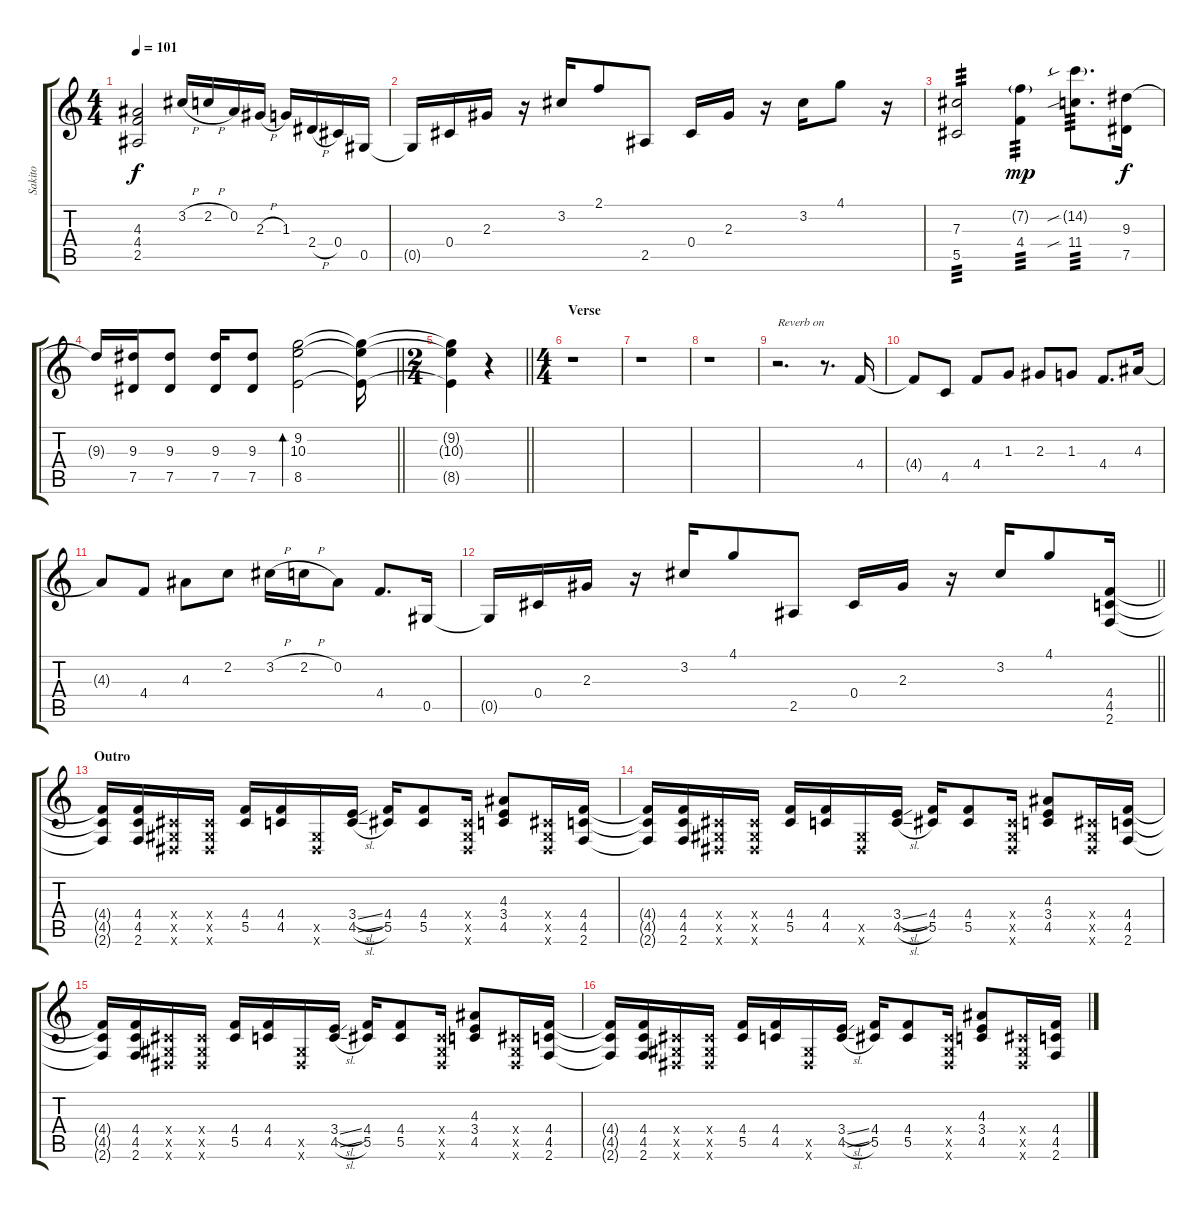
\track ("Sakito" "Sakito") {instrument overdrivenguitar}
\staff {score tabs}
\tuning (Eb4 Bb3 Gb3 Db3 Ab2 Eb2) {hide}
\ts (4 4)
\tempo 101
\clef g2
\ks c
(4.3 4.4 2.5).2{dy f} 3.2{h}.16 2.2{h}.16 0.2.16 2.3{h}.16 1.3.16 2.4{h}.16 0.4.16 0.5.16 |
0.5{t}.16 0.4.16 2.3.16 r.16 3.2.16 2.1.8 2.5.8 0.4.16 2.3.16 r.16 3.2.16 4.1.8 r.16 |
(7.3 5.5).2{tp 3} (7.2{g} 4.4).4{tp 3 dy mp} (14.2{sib g} 11.4{sib}).8{d tp 3} (9.3 7.5).16{dy f} |
\barLineRight lightlight
9.3{t}.16 (9.3 7.5).16 (9.3 7.5).8 (9.3 7.5).16 (9.3 7.5).8 (9.2 10.3 8.5).2{bd 240} (9.2{t} 10.3{t} 8.5{t}).16 |
\ts (2 4)
\barLineRight lightlight
(9.2{t} 10.3{t} 8.5{t}).4 r.4 |
\ts (4 4)
\section ("" "Verse")
r.1 |
r.1 |
r.1 |
r.2{d txt "Reverb on"} r.8{d} 4.4.16{instrument electricguitarclean} |
4.4{t}.8 4.5.8 4.4.8 1.3.8 2.3.8 1.3.8 4.4.8{d} 4.3.16 |
4.3{t}.8 4.4.8 4.3.8 2.2.8 3.2{h}.16 2.2{h}.16 0.2.8 4.4.8{d} 0.5.16 |
\barLineRight lightlight
0.5{t}.16 0.4.16 2.3.16 r.16 3.2.16 4.1.8 2.5.8 0.4.16 2.3.16 r.16 3.2.16 4.1.8 (4.4 4.5 2.6).16{instrument overdrivenguitar} |
\section ("" "Outro")
(4.4{t} 4.5{t} 2.6{t}).16 (4.4 4.5 2.6).16 (0.4{x} 0.5{x} 0.6{x}).16 (0.4{x} 0.5{x} 0.6{x}).16 (4.4 5.5).16 (4.4 4.5).16 (0.5{x} 0.6{x}).16 (3.4{sl} 4.5{sl}).16 (4.4 5.5).16 (4.4 5.5).8 (0.4{x} 0.5{x} 0.6{x}).16 (4.3 3.4 4.5).8 (0.4{x} 0.5{x} 0.6{x}).16 (4.4 4.5 2.6).16 |
(4.4{t} 4.5{t} 2.6{t}).16 (4.4 4.5 2.6).16 (0.4{x} 0.5{x} 0.6{x}).16 (0.4{x} 0.5{x} 0.6{x}).16 (4.4 5.5).16 (4.4 4.5).16 (0.5{x} 0.6{x}).16 (3.4{sl} 4.5{sl}).16 (4.4 5.5).16 (4.4 5.5).8 (0.4{x} 0.5{x} 0.6{x}).16 (4.3 3.4 4.5).8 (0.4{x} 0.5{x} 0.6{x}).16 (4.4 4.5 2.6).16 |
(4.4{t} 4.5{t} 2.6{t}).16 (4.4 4.5 2.6).16 (0.4{x} 0.5{x} 0.6{x}).16 (0.4{x} 0.5{x} 0.6{x}).16 (4.4 5.5).16 (4.4 4.5).16 (0.5{x} 0.6{x}).16 (3.4{sl} 4.5{sl}).16 (4.4 5.5).16 (4.4 5.5).8 (0.4{x} 0.5{x} 0.6{x}).16 (4.3 3.4 4.5).8 (0.4{x} 0.5{x} 0.6{x}).16 (4.4 4.5 2.6).16 |
(4.4{t} 4.5{t} 2.6{t}).16 (4.4 4.5 2.6).16 (0.4{x} 0.5{x} 0.6{x}).16 (0.4{x} 0.5{x} 0.6{x}).16 (4.4 5.5).16 (4.4 4.5).16 (0.5{x} 0.6{x}).16 (3.4{sl} 4.5{sl}).16 (4.4 5.5).16 (4.4 5.5).8 (0.4{x} 0.5{x} 0.6{x}).16 (4.3 3.4 4.5).8 (0.4{x} 0.5{x} 0.6{x}).16 (4.4 4.5 2.6).16
